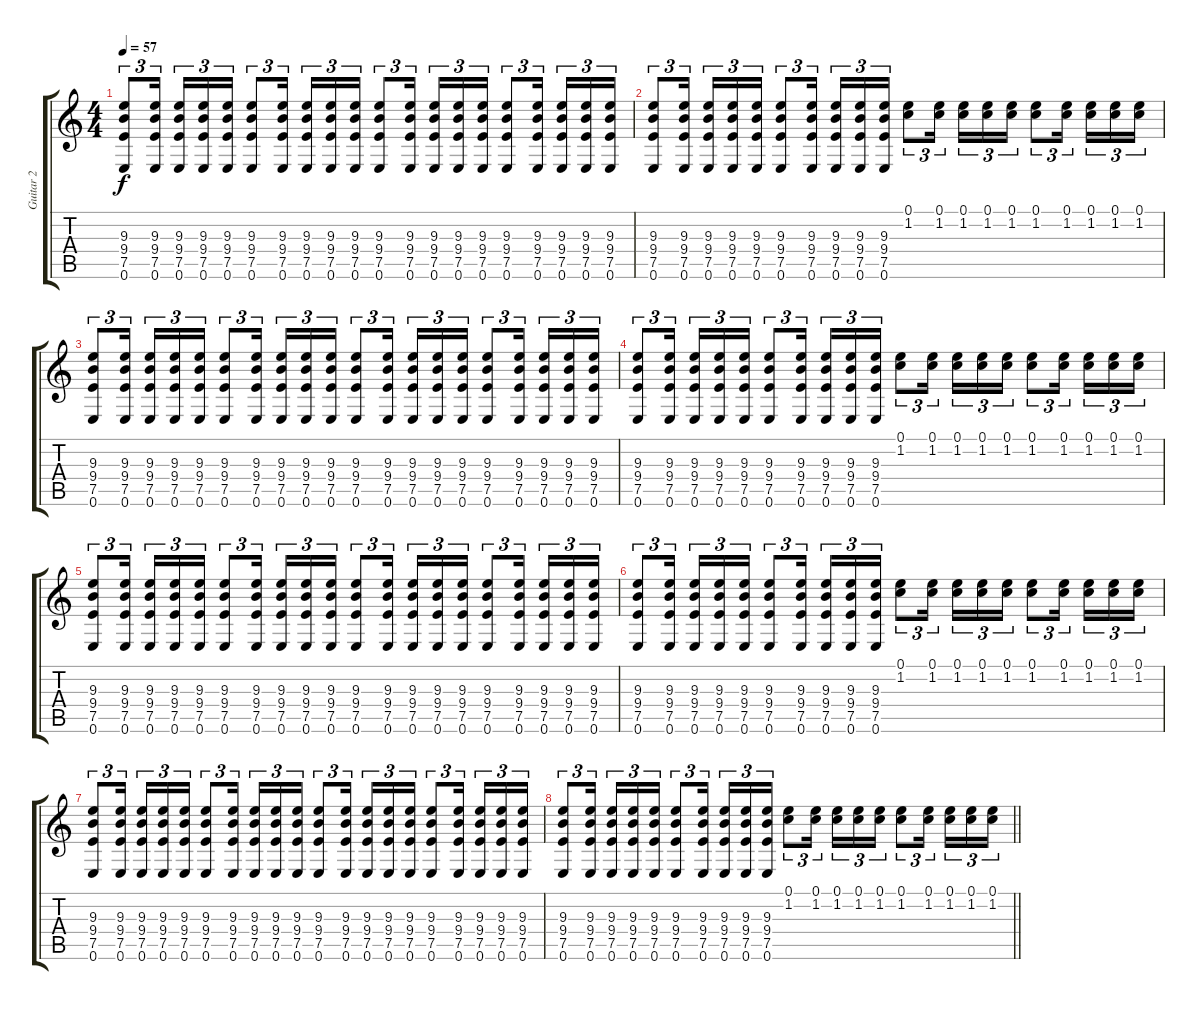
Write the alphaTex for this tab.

\track ("Guitar 2" "Guitar 2") {instrument acousticguitarsteel}
\staff {score tabs}
\tuning (E4 B3 G3 D3 A2 E2) {hide}
\ts (4 4)
\tempo 57
\clef g2
\ks c
(9.3 9.4 7.5 0.6).8{tu (3 2) dy f} (9.3 9.4 7.5 0.6).16{tu (3 2) beam splitsecondary} (9.3 9.4 7.5 0.6).16{tu (3 2)} (9.3 9.4 7.5 0.6).16{tu (3 2)} (9.3 9.4 7.5 0.6).16{tu (3 2)} (9.3 9.4 7.5 0.6).8{tu (3 2)} (9.3 9.4 7.5 0.6).16{tu (3 2) beam splitsecondary} (9.3 9.4 7.5 0.6).16{tu (3 2)} (9.3 9.4 7.5 0.6).16{tu (3 2)} (9.3 9.4 7.5 0.6).16{tu (3 2)} (9.3 9.4 7.5 0.6).8{tu (3 2)} (9.3 9.4 7.5 0.6).16{tu (3 2) beam splitsecondary} (9.3 9.4 7.5 0.6).16{tu (3 2)} (9.3 9.4 7.5 0.6).16{tu (3 2)} (9.3 9.4 7.5 0.6).16{tu (3 2)} (9.3 9.4 7.5 0.6).8{tu (3 2)} (9.3 9.4 7.5 0.6).16{tu (3 2) beam splitsecondary} (9.3 9.4 7.5 0.6).16{tu (3 2)} (9.3 9.4 7.5 0.6).16{tu (3 2)} (9.3 9.4 7.5 0.6).16{tu (3 2)} |
(9.3 9.4 7.5 0.6).8{tu (3 2)} (9.3 9.4 7.5 0.6).16{tu (3 2) beam splitsecondary} (9.3 9.4 7.5 0.6).16{tu (3 2)} (9.3 9.4 7.5 0.6).16{tu (3 2)} (9.3 9.4 7.5 0.6).16{tu (3 2)} (9.3 9.4 7.5 0.6).8{tu (3 2)} (9.3 9.4 7.5 0.6).16{tu (3 2) beam splitsecondary} (9.3 9.4 7.5 0.6).16{tu (3 2)} (9.3 9.4 7.5 0.6).16{tu (3 2)} (9.3 9.4 7.5 0.6).16{tu (3 2)} (0.1 1.2).8{tu (3 2)} (0.1 1.2).16{tu (3 2) beam splitsecondary} (0.1 1.2).16{tu (3 2)} (0.1 1.2).16{tu (3 2)} (0.1 1.2).16{tu (3 2)} (0.1 1.2).8{tu (3 2)} (0.1 1.2).16{tu (3 2) beam splitsecondary} (0.1 1.2).16{tu (3 2)} (0.1 1.2).16{tu (3 2)} (0.1 1.2).16{tu (3 2)} |
(9.3 9.4 7.5 0.6).8{tu (3 2)} (9.3 9.4 7.5 0.6).16{tu (3 2) beam splitsecondary} (9.3 9.4 7.5 0.6).16{tu (3 2)} (9.3 9.4 7.5 0.6).16{tu (3 2)} (9.3 9.4 7.5 0.6).16{tu (3 2)} (9.3 9.4 7.5 0.6).8{tu (3 2)} (9.3 9.4 7.5 0.6).16{tu (3 2) beam splitsecondary} (9.3 9.4 7.5 0.6).16{tu (3 2)} (9.3 9.4 7.5 0.6).16{tu (3 2)} (9.3 9.4 7.5 0.6).16{tu (3 2)} (9.3 9.4 7.5 0.6).8{tu (3 2)} (9.3 9.4 7.5 0.6).16{tu (3 2) beam splitsecondary} (9.3 9.4 7.5 0.6).16{tu (3 2)} (9.3 9.4 7.5 0.6).16{tu (3 2)} (9.3 9.4 7.5 0.6).16{tu (3 2)} (9.3 9.4 7.5 0.6).8{tu (3 2)} (9.3 9.4 7.5 0.6).16{tu (3 2) beam splitsecondary} (9.3 9.4 7.5 0.6).16{tu (3 2)} (9.3 9.4 7.5 0.6).16{tu (3 2)} (9.3 9.4 7.5 0.6).16{tu (3 2)} |
(9.3 9.4 7.5 0.6).8{tu (3 2)} (9.3 9.4 7.5 0.6).16{tu (3 2) beam splitsecondary} (9.3 9.4 7.5 0.6).16{tu (3 2)} (9.3 9.4 7.5 0.6).16{tu (3 2)} (9.3 9.4 7.5 0.6).16{tu (3 2)} (9.3 9.4 7.5 0.6).8{tu (3 2)} (9.3 9.4 7.5 0.6).16{tu (3 2) beam splitsecondary} (9.3 9.4 7.5 0.6).16{tu (3 2)} (9.3 9.4 7.5 0.6).16{tu (3 2)} (9.3 9.4 7.5 0.6).16{tu (3 2)} (0.1 1.2).8{tu (3 2)} (0.1 1.2).16{tu (3 2) beam splitsecondary} (0.1 1.2).16{tu (3 2)} (0.1 1.2).16{tu (3 2)} (0.1 1.2).16{tu (3 2)} (0.1 1.2).8{tu (3 2)} (0.1 1.2).16{tu (3 2) beam splitsecondary} (0.1 1.2).16{tu (3 2)} (0.1 1.2).16{tu (3 2)} (0.1 1.2).16{tu (3 2)} |
(9.3 9.4 7.5 0.6).8{tu (3 2)} (9.3 9.4 7.5 0.6).16{tu (3 2) beam splitsecondary} (9.3 9.4 7.5 0.6).16{tu (3 2)} (9.3 9.4 7.5 0.6).16{tu (3 2)} (9.3 9.4 7.5 0.6).16{tu (3 2)} (9.3 9.4 7.5 0.6).8{tu (3 2)} (9.3 9.4 7.5 0.6).16{tu (3 2) beam splitsecondary} (9.3 9.4 7.5 0.6).16{tu (3 2)} (9.3 9.4 7.5 0.6).16{tu (3 2)} (9.3 9.4 7.5 0.6).16{tu (3 2)} (9.3 9.4 7.5 0.6).8{tu (3 2)} (9.3 9.4 7.5 0.6).16{tu (3 2) beam splitsecondary} (9.3 9.4 7.5 0.6).16{tu (3 2)} (9.3 9.4 7.5 0.6).16{tu (3 2)} (9.3 9.4 7.5 0.6).16{tu (3 2)} (9.3 9.4 7.5 0.6).8{tu (3 2)} (9.3 9.4 7.5 0.6).16{tu (3 2) beam splitsecondary} (9.3 9.4 7.5 0.6).16{tu (3 2)} (9.3 9.4 7.5 0.6).16{tu (3 2)} (9.3 9.4 7.5 0.6).16{tu (3 2)} |
(9.3 9.4 7.5 0.6).8{tu (3 2)} (9.3 9.4 7.5 0.6).16{tu (3 2) beam splitsecondary} (9.3 9.4 7.5 0.6).16{tu (3 2)} (9.3 9.4 7.5 0.6).16{tu (3 2)} (9.3 9.4 7.5 0.6).16{tu (3 2)} (9.3 9.4 7.5 0.6).8{tu (3 2)} (9.3 9.4 7.5 0.6).16{tu (3 2) beam splitsecondary} (9.3 9.4 7.5 0.6).16{tu (3 2)} (9.3 9.4 7.5 0.6).16{tu (3 2)} (9.3 9.4 7.5 0.6).16{tu (3 2)} (0.1 1.2).8{tu (3 2)} (0.1 1.2).16{tu (3 2) beam splitsecondary} (0.1 1.2).16{tu (3 2)} (0.1 1.2).16{tu (3 2)} (0.1 1.2).16{tu (3 2)} (0.1 1.2).8{tu (3 2)} (0.1 1.2).16{tu (3 2) beam splitsecondary} (0.1 1.2).16{tu (3 2)} (0.1 1.2).16{tu (3 2)} (0.1 1.2).16{tu (3 2)} |
(9.3 9.4 7.5 0.6).8{tu (3 2)} (9.3 9.4 7.5 0.6).16{tu (3 2) beam splitsecondary} (9.3 9.4 7.5 0.6).16{tu (3 2)} (9.3 9.4 7.5 0.6).16{tu (3 2)} (9.3 9.4 7.5 0.6).16{tu (3 2)} (9.3 9.4 7.5 0.6).8{tu (3 2)} (9.3 9.4 7.5 0.6).16{tu (3 2) beam splitsecondary} (9.3 9.4 7.5 0.6).16{tu (3 2)} (9.3 9.4 7.5 0.6).16{tu (3 2)} (9.3 9.4 7.5 0.6).16{tu (3 2)} (9.3 9.4 7.5 0.6).8{tu (3 2)} (9.3 9.4 7.5 0.6).16{tu (3 2) beam splitsecondary} (9.3 9.4 7.5 0.6).16{tu (3 2)} (9.3 9.4 7.5 0.6).16{tu (3 2)} (9.3 9.4 7.5 0.6).16{tu (3 2)} (9.3 9.4 7.5 0.6).8{tu (3 2)} (9.3 9.4 7.5 0.6).16{tu (3 2) beam splitsecondary} (9.3 9.4 7.5 0.6).16{tu (3 2)} (9.3 9.4 7.5 0.6).16{tu (3 2)} (9.3 9.4 7.5 0.6).16{tu (3 2)} |
\barLineRight lightlight
(9.3 9.4 7.5 0.6).8{tu (3 2)} (9.3 9.4 7.5 0.6).16{tu (3 2) beam splitsecondary} (9.3 9.4 7.5 0.6).16{tu (3 2)} (9.3 9.4 7.5 0.6).16{tu (3 2)} (9.3 9.4 7.5 0.6).16{tu (3 2)} (9.3 9.4 7.5 0.6).8{tu (3 2)} (9.3 9.4 7.5 0.6).16{tu (3 2) beam splitsecondary} (9.3 9.4 7.5 0.6).16{tu (3 2)} (9.3 9.4 7.5 0.6).16{tu (3 2)} (9.3 9.4 7.5 0.6).16{tu (3 2)} (0.1 1.2).8{tu (3 2)} (0.1 1.2).16{tu (3 2) beam splitsecondary} (0.1 1.2).16{tu (3 2)} (0.1 1.2).16{tu (3 2)} (0.1 1.2).16{tu (3 2)} (0.1 1.2).8{tu (3 2)} (0.1 1.2).16{tu (3 2) beam splitsecondary} (0.1 1.2).16{tu (3 2)} (0.1 1.2).16{tu (3 2)} (0.1 1.2).16{tu (3 2)}
